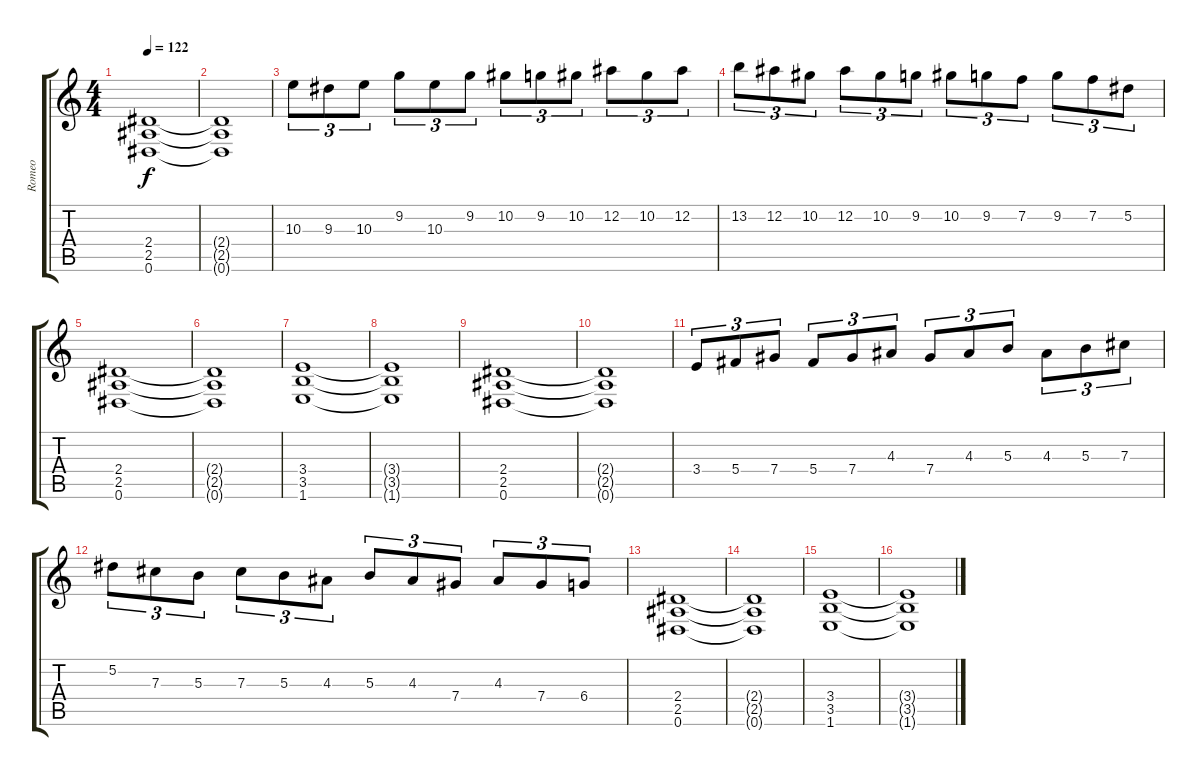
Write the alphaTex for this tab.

\track ("Romeo " "Romeo ") {instrument distortionguitar}
\staff {score tabs}
\tuning (Eb4 Bb3 Gb3 Db3 Ab2 Eb2) {hide}
\ts (4 4)
\tempo 122
\clef g2
\ks c
(2.4 2.5 0.6).1{dy f} |
(2.4{t} 2.5{t} 0.6{t}).1 |
10.3.8{tu (3 2)} 9.3.8{tu (3 2)} 10.3.8{tu (3 2)} 9.2.8{tu (3 2)} 10.3.8{tu (3 2)} 9.2.8{tu (3 2)} 10.2.8{tu (3 2)} 9.2.8{tu (3 2)} 10.2.8{tu (3 2)} 12.2.8{tu (3 2)} 10.2.8{tu (3 2)} 12.2.8{tu (3 2)} |
13.2.8{tu (3 2)} 12.2.8{tu (3 2)} 10.2.8{tu (3 2)} 12.2.8{tu (3 2)} 10.2.8{tu (3 2)} 9.2.8{tu (3 2)} 10.2.8{tu (3 2)} 9.2.8{tu (3 2)} 7.2.8{tu (3 2)} 9.2.8{tu (3 2)} 7.2.8{tu (3 2)} 5.2.8{tu (3 2)} |
(2.4 2.5 0.6).1 |
(2.4{t} 2.5{t} 0.6{t}).1 |
(3.4 3.5 1.6).1 |
(3.4{t} 3.5{t} 1.6{t}).1 |
(2.4 2.5 0.6).1 |
(2.4{t} 2.5{t} 0.6{t}).1 |
3.4.8{tu (3 2)} 5.4.8{tu (3 2)} 7.4.8{tu (3 2)} 5.4.8{tu (3 2)} 7.4.8{tu (3 2)} 4.3.8{tu (3 2)} 7.4.8{tu (3 2)} 4.3.8{tu (3 2)} 5.3.8{tu (3 2)} 4.3.8{tu (3 2)} 5.3.8{tu (3 2)} 7.3.8{tu (3 2)} |
5.2.8{tu (3 2)} 7.3.8{tu (3 2)} 5.3.8{tu (3 2)} 7.3.8{tu (3 2)} 5.3.8{tu (3 2)} 4.3.8{tu (3 2)} 5.3.8{tu (3 2)} 4.3.8{tu (3 2)} 7.4.8{tu (3 2)} 4.3.8{tu (3 2)} 7.4.8{tu (3 2)} 6.4.8{tu (3 2)} |
(2.4 2.5 0.6).1 |
(2.4{t} 2.5{t} 0.6{t}).1 |
(3.4 3.5 1.6).1 |
(3.4{t} 3.5{t} 1.6{t}).1
